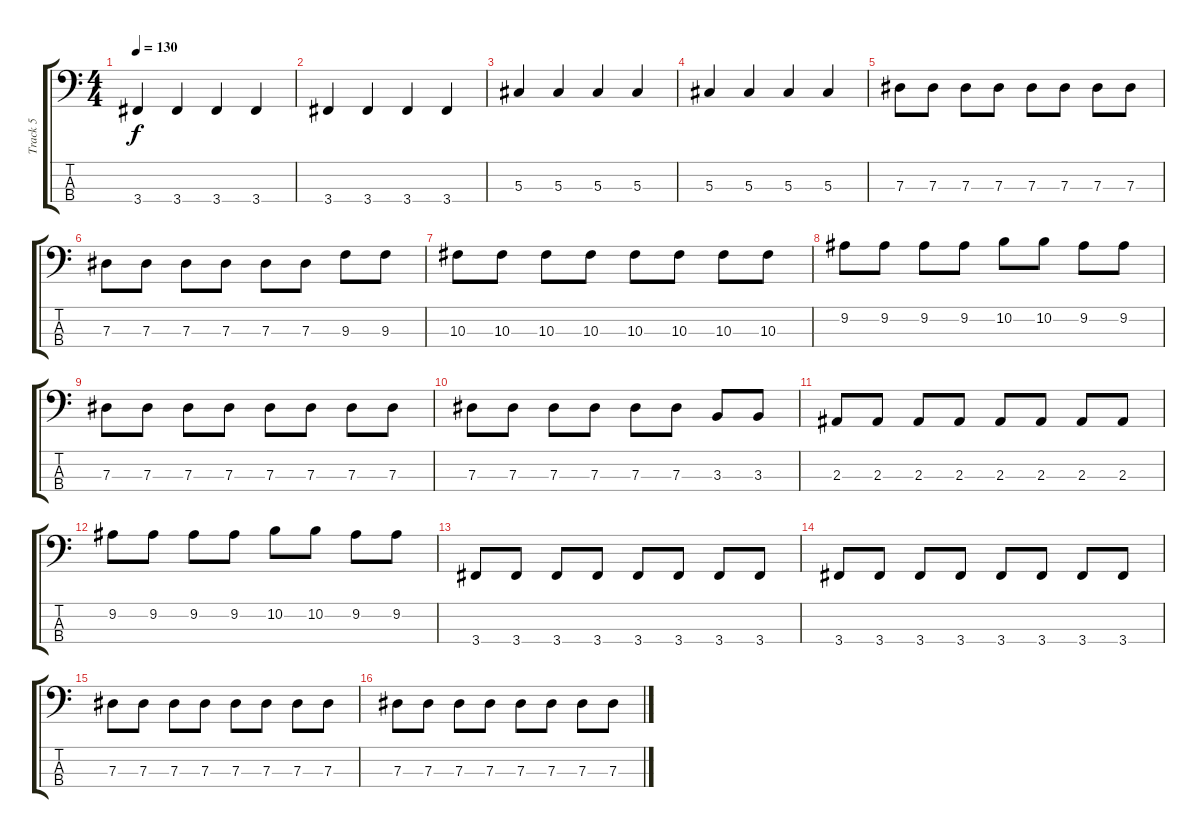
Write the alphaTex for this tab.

\track ("Track 5" "Track 5") {instrument electricbassfinger}
\staff {score tabs}
\tuning (Gb2 Db2 Ab1 Eb1) {hide}
\ts (4 4)
\tempo 130
\clef f4
\ks c
3.4.4{dy f} 3.4.4 3.4.4 3.4.4 |
3.4.4 3.4.4 3.4.4 3.4.4 |
5.3.4 5.3.4 5.3.4 5.3.4 |
5.3.4 5.3.4 5.3.4 5.3.4 |
7.3.8 7.3.8 7.3.8 7.3.8 7.3.8 7.3.8 7.3.8 7.3.8 |
7.3.8 7.3.8 7.3.8 7.3.8 7.3.8 7.3.8 9.3.8 9.3.8 |
10.3.8 10.3.8 10.3.8 10.3.8 10.3.8 10.3.8 10.3.8 10.3.8 |
9.2.8 9.2.8 9.2.8 9.2.8 10.2.8 10.2.8 9.2.8 9.2.8 |
7.3.8 7.3.8 7.3.8 7.3.8 7.3.8 7.3.8 7.3.8 7.3.8 |
7.3.8 7.3.8 7.3.8 7.3.8 7.3.8 7.3.8 3.3.8 3.3.8 |
2.3.8 2.3.8 2.3.8 2.3.8 2.3.8 2.3.8 2.3.8 2.3.8 |
9.2.8 9.2.8 9.2.8 9.2.8 10.2.8 10.2.8 9.2.8 9.2.8 |
3.4.8 3.4.8 3.4.8 3.4.8 3.4.8 3.4.8 3.4.8 3.4.8 |
3.4.8 3.4.8 3.4.8 3.4.8 3.4.8 3.4.8 3.4.8 3.4.8 |
7.3.8 7.3.8 7.3.8 7.3.8 7.3.8 7.3.8 7.3.8 7.3.8 |
7.3.8 7.3.8 7.3.8 7.3.8 7.3.8 7.3.8 7.3.8 7.3.8
